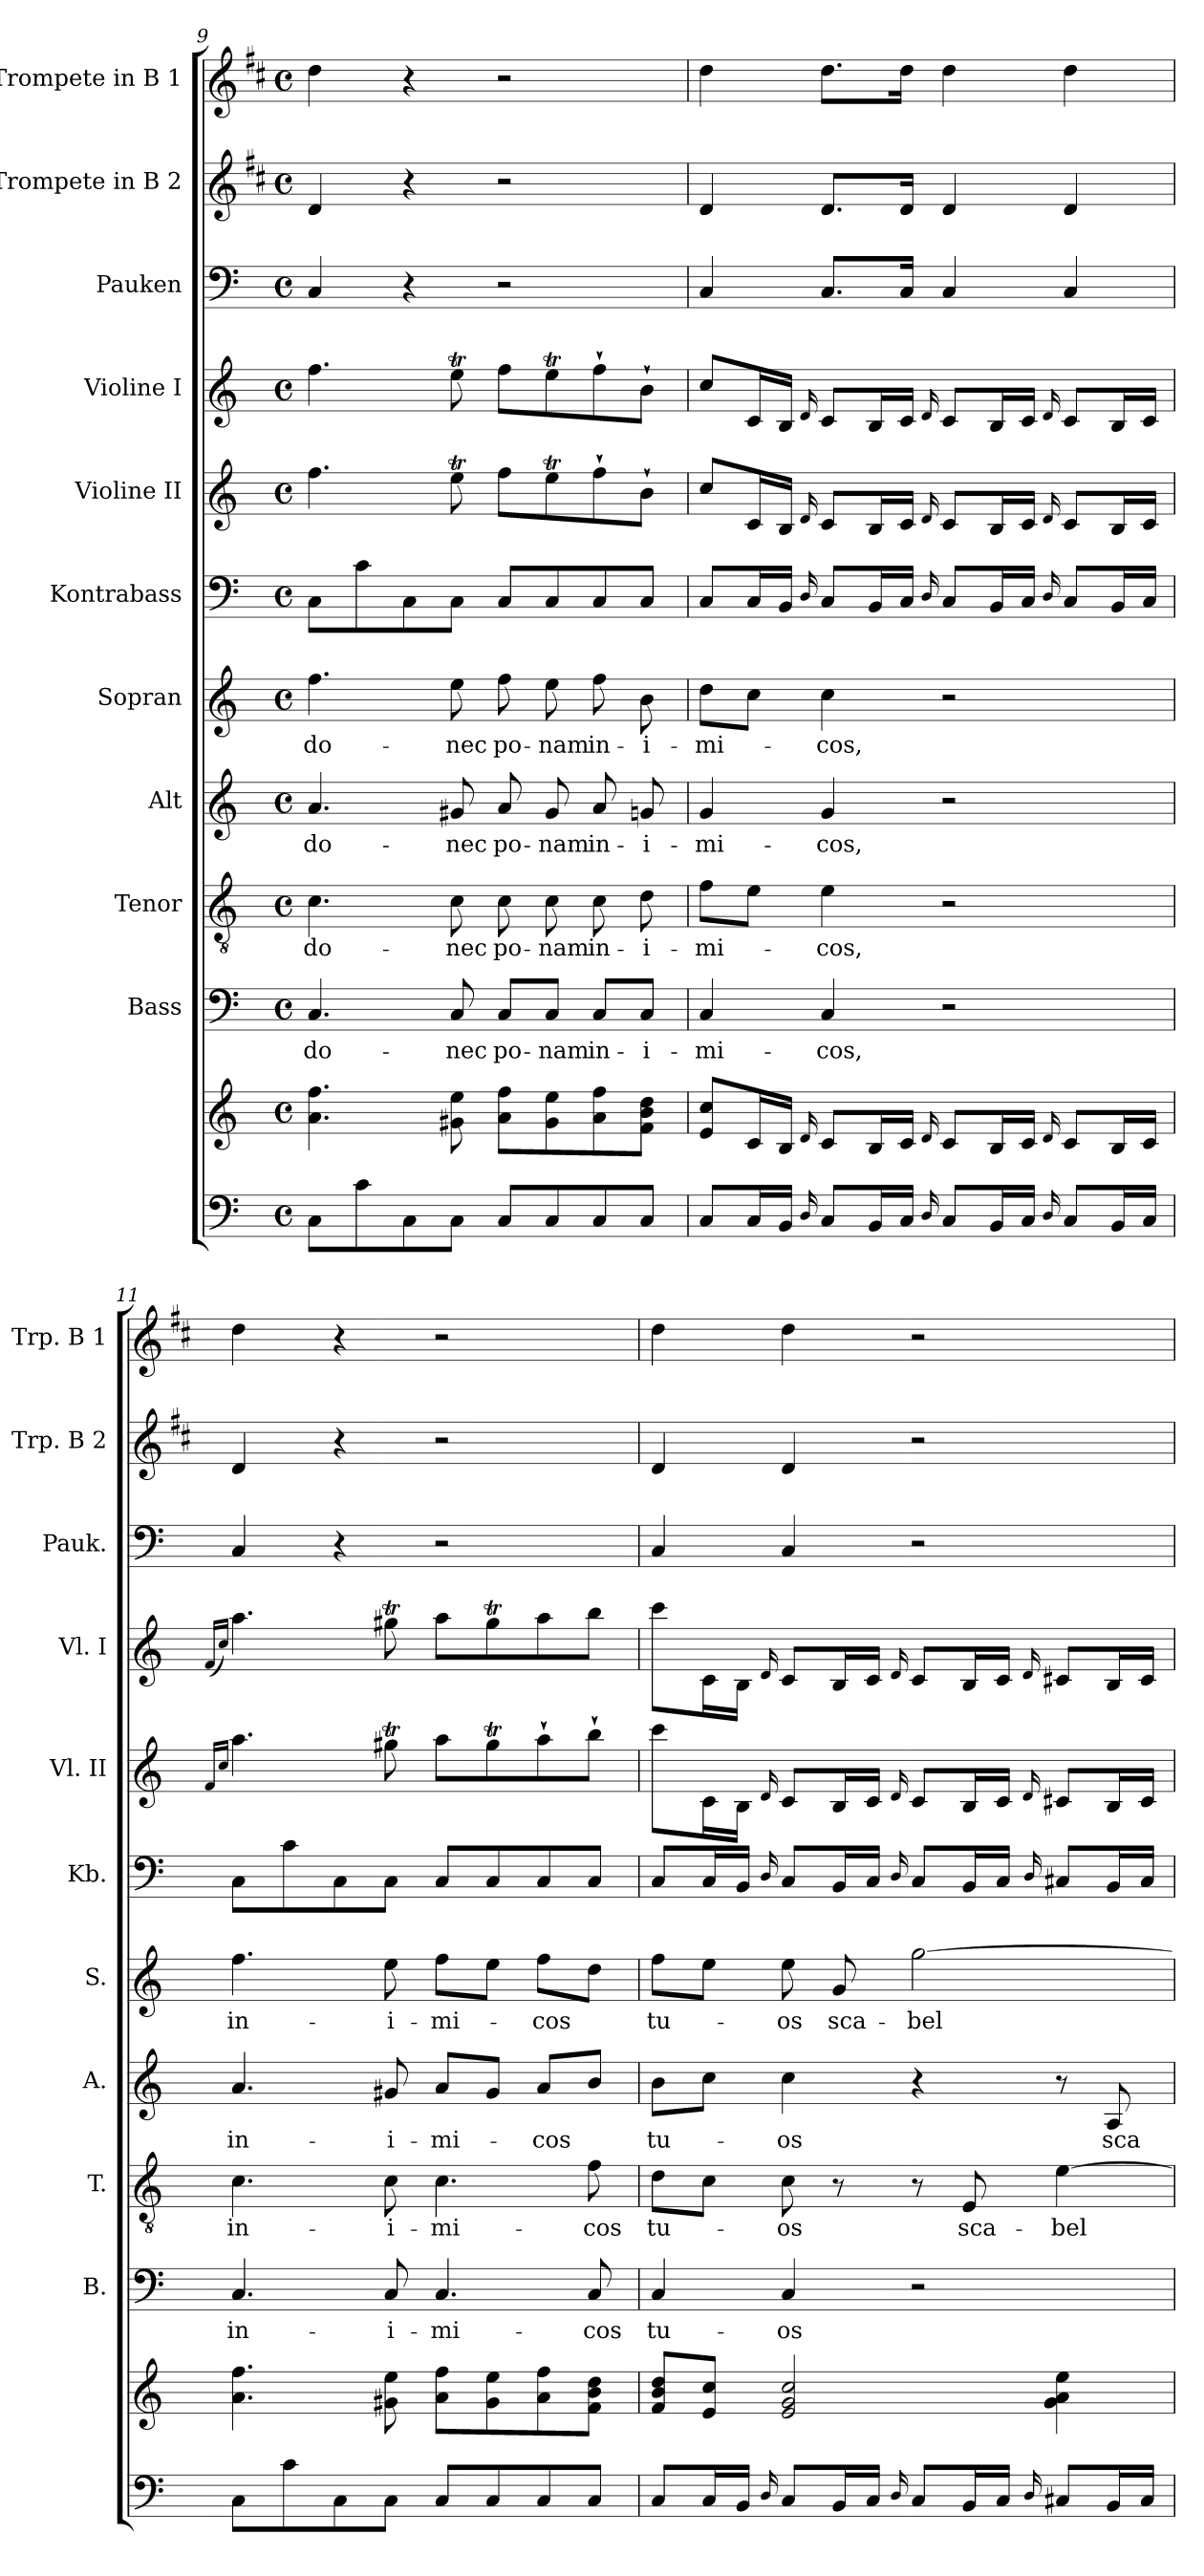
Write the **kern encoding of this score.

**kern	**kern	**kern	**text	**kern	**text	**kern	**text	**kern	**text	**kern	**kern	**kern	**kern	**kern	**kern
*part11	*part11	*part10	*part10	*part9	*part9	*part8	*part8	*part7	*part7	*part6	*part5	*part4	*part3	*part2	*part1
*staff12	*staff11	*staff10	*staff10	*staff9	*staff9	*staff8	*staff8	*staff7	*staff7	*staff6	*staff5	*staff4	*staff3	*staff2	*staff1
*	*	*I"Bass	*	*I"Tenor	*	*I"Alt	*	*I"Sopran	*	*I"Kontrabass	*I"Violine II	*I"Violine I	*I"Pauken	*I"Trompete in B 2	*I"Trompete in B 1
*	*	*I'B.	*	*I'T.	*	*I'A.	*	*I'S.	*	*I'Kb.	*I'Vl. II	*I'Vl. I	*I'Pauk.	*I'Trp. B 2	*I'Trp. B 1
*clefF4	*clefG2	*clefF4	*	*clefGv2	*	*clefG2	*	*clefG2	*	*clefF4	*clefG2	*clefG2	*clefF4	*clefG2	*clefG2
*	*	*	*	*	*	*	*	*	*	*ITrd7c12	*	*	*	*ITrd1c2	*ITrd1c2
*k[]	*k[]	*k[]	*	*k[]	*	*k[]	*	*k[]	*	*k[]	*k[]	*k[]	*k[]	*k[]	*k[]
*C:	*C:	*C:	*	*C:	*	*C:	*	*C:	*	*C:	*C:	*C:	*C:	*C:	*C:
*M4/4	*M4/4	*M4/4	*	*M4/4	*	*M4/4	*	*M4/4	*	*M4/4	*M4/4	*M4/4	*M4/4	*M4/4	*M4/4
*met(c)	*met(c)	*met(c)	*	*met(c)	*	*met(c)	*	*met(c)	*	*met(c)	*met(c)	*met(c)	*met(c)	*met(c)	*met(c)
=9	=9	=9	=9	=9	=9	=9	=9	=9	=9	=9	=9	=9	=9	=9	=9
!	!	!	!LO:LY:b	!	!LO:LY:b	!	!LO:LY:b	!	!LO:LY:b	!	!	!	!	!	!
8C\L	4.a\ 4.ff\	4.C/	do-	4.c\	do-	4.a/	do-	4.ff\	do-	8CC\L	4.ff\	4.ff\	4C/	4c/	4cc\
8c\	.	.	.	.	.	.	.	.	.	8C\	.	.	.	.	.
8C\	.	.	.	.	.	.	.	.	.	8CC\	.	.	4r	4r	4r
!	!	!	!LO:LY:b	!	!LO:LY:b	!	!LO:LY:b	!	!LO:LY:b	!	!	!	!	!	!
8C\J	8g#X\ 8ee\	8C/	-nec	8c\	-nec	8g#X/	-nec	8ee\	-nec	8CC\J	8eet\	8eet\	.	.	.
!	!	!	!LO:LY:b	!	!LO:LY:b	!	!LO:LY:b	!	!LO:LY:b	!	!	!	!	!	!
8C/L	8a\ 8ff\L	8C/L	po-	8c\	po-	8a/	po-	8ff\	po-	8CC/L	8ff\L	8ff\L	2r	2r	2r
!	!	!	!LO:LY:b	!	!LO:LY:b	!	!LO:LY:b	!	!LO:LY:b	!	!	!	!	!	!
8C/	8g#\ 8ee\	8C/J	-nam	8c\	-nam	8g#/	-nam	8ee\	-nam	8CC/	8eet\	8eet\	.	.	.
!	!	!	!LO:LY:b	!	!LO:LY:b	!	!LO:LY:b	!	!LO:LY:b	!	!	!	!	!	!
8C/	8a\ 8ff\	8C/L	in-	8c\	in-	8a/	in-	8ff\	in-	8CC/	8ff`>\	8ff`>\	.	.	.
!	!	!	!LO:LY:b	!	!LO:LY:b	!	!LO:LY:b	!	!LO:LY:b	!	!	!	!	!	!
8C/J	8f\ 8b\ 8dd\J	8C/J	-i-	8d\	-i-	8gn/	-i-	8b\	-i-	8CC/J	8b`>\J	8b`>\J	.	.	.
!!LO:PB:g=z
=10	=10	=10	=10	=10	=10	=10	=10	=10	=10	=10	=10	=10	=10	=10	=10
!	!	!	!LO:LY:b	!	!LO:LY:b	!	!LO:LY:b	!	!LO:LY:b	!	!	!	!	!	!
8C/L	8e/ 8cc/L	4C/	-mi-	8f\L	-mi-	4g/	-mi-	8dd\L	-mi-	8CC/L	8cc/L	8cc/L	4C/	4c/	4cc\
16C/L	16c/L	.	.	8e\J	.	.	.	8cc\J	.	16CC/L	16c/L	16c/L	.	.	.
16BB/JJ	16B/JJ	.	.	.	.	.	.	.	.	16BBB/JJ	16B/JJ	16B/JJ	.	.	.
16qqD/	16qqd/	.	.	.	.	.	.	.	.	16qqDD/	16qqd/	16qqd/	.	.	.
!	!	!	!LO:LY:b	!	!LO:LY:b	!	!LO:LY:b	!	!LO:LY:b	!	!	!	!	!	!
8C/L	8c/L	4C/	-cos,	4e\	-cos,	4g/	-cos,	4cc\	-cos,	8CC/L	8c/L	8c/L	8.C/L	8.c/L	8.cc\L
16BB/L	16B/L	.	.	.	.	.	.	.	.	16BBB/L	16B/L	16B/L	.	.	.
16C/JJ	16c/JJ	.	.	.	.	.	.	.	.	16CC/JJ	16c/JJ	16c/JJ	16C/Jk	16c/Jk	16cc\Jk
16qqD/	16qqd/	.	.	.	.	.	.	.	.	16qqDD/	16qqd/	16qqd/	.	.	.
8C/L	8c/L	2r	.	2r	.	2r	.	2r	.	8CC/L	8c/L	8c/L	4C/	4c/	4cc\
16BB/L	16B/L	.	.	.	.	.	.	.	.	16BBB/L	16B/L	16B/L	.	.	.
16C/JJ	16c/JJ	.	.	.	.	.	.	.	.	16CC/JJ	16c/JJ	16c/JJ	.	.	.
16qqD/	16qqd/	.	.	.	.	.	.	.	.	16qqDD/	16qqd/	16qqd/	.	.	.
8C/L	8c/L	.	.	.	.	.	.	.	.	8CC/L	8c/L	8c/L	4C/	4c/	4cc\
16BB/L	16B/L	.	.	.	.	.	.	.	.	16BBB/L	16B/L	16B/L	.	.	.
16C/JJ	16c/JJ	.	.	.	.	.	.	.	.	16CC/JJ	16c/JJ	16c/JJ	.	.	.
=11	=11	=11	=11	=11	=11	=11	=11	=11	=11	=11	=11	=11	=11	=11	=11
.	.	.	.	.	.	.	.	.	.	.	16qf/LL	(<16qf/LL	.	.	.
.	.	.	.	.	.	.	.	.	.	.	16qcc/JJ	16qcc/JJ)	.	.	.
!	!	!	!LO:LY:b	!	!LO:LY:b	!	!LO:LY:b	!	!LO:LY:b	!	!	!	!	!	!
8C\L	4.a\ 4.ff\	4.C/	in-	4.c\	in-	4.a/	in-	4.ff\	in-	8CC\L	4.aa\	4.aa\	4C/	4c/	4cc\
8c\	.	.	.	.	.	.	.	.	.	8C\	.	.	.	.	.
8C\	.	.	.	.	.	.	.	.	.	8CC\	.	.	4r	4r	4r
!	!	!	!LO:LY:b	!	!LO:LY:b	!	!LO:LY:b	!	!LO:LY:b	!	!	!	!	!	!
8C\J	8g#X\ 8ee\	8C/	-i-	8c\	-i-	8g#X/	-i-	8ee\	-i-	8CC\J	8gg#Xt\	8gg#Xt\	.	.	.
!	!	!	!LO:LY:b	!	!LO:LY:b	!	!LO:LY:b	!	!LO:LY:b	!	!	!	!	!	!
8C/L	8a\ 8ff\L	4.C/	-mi-	4.c\	-mi-	8a/L	-mi-	8ff\L	-mi-	8CC/L	8aa\L	8aa\L	2r	2r	2r
8C/	8g#\ 8ee\	.	.	.	.	8g#/J	.	8ee\J	.	8CC/	8gg#t\	8gg#t\	.	.	.
!	!	!	!	!	!	!	!LO:LY:b	!	!LO:LY:b	!	!	!	!	!	!
8C/	8a\ 8ff\	.	.	.	.	8a/L	-cos	8ff\L	-cos	8CC/	8aa`>\	8aa\	.	.	.
!	!	!	!LO:LY:b	!	!LO:LY:b	!	!	!	!	!	!	!	!	!	!
8C/J	8f\ 8b\ 8dd\J	8C/	-cos	8f\	-cos	8b/J	.	8dd\J	.	8CC/J	8bb`>\J	8bb\J	.	.	.
!!LO:PB:g=z
=12	=12	=12	=12	=12	=12	=12	=12	=12	=12	=12	=12	=12	=12	=12	=12
!	!	!	!LO:LY:b	!	!LO:LY:b	!	!LO:LY:b	!	!LO:LY:b	!	!	!	!	!	!
8C/L	8f/ 8b/ 8dd/L	4C/	tu-	8d\L	tu-	8b\L	tu-	8ff\L	tu-	8CC/L	8ccc\L	8ccc\L	4C/	4c/	4cc\
16C/L	8e/ 8cc/J	.	.	8c\J	.	8cc\J	.	8ee\J	.	16CC/L	16c\L	16c\L	.	.	.
16BB/JJ	.	.	.	.	.	.	.	.	.	16BBB/JJ	16B\JJ	16B\JJ	.	.	.
16qqD/	.	.	.	.	.	.	.	.	.	16qqDD/	16qqd/	16qqd/	.	.	.
!	!	!	!LO:LY:b	!	!LO:LY:b	!	!LO:LY:b	!	!LO:LY:b	!	!	!	!	!	!
8C/L	2e/ 2g/ 2cc/	4C/	-os	8c\	-os	4cc\	-os	8ee\	-os	8CC/L	8c/L	8c/L	4C/	4c/	4cc\
!	!	!	!	!	!	!	!	!	!LO:LY:b	!	!	!	!	!	!
16BB/L	.	.	.	8r	.	.	.	8g/	sca-	16BBB/L	16B/L	16B/L	.	.	.
16C/JJ	.	.	.	.	.	.	.	.	.	16CC/JJ	16c/JJ	16c/JJ	.	.	.
16qqD/	.	.	.	.	.	.	.	.	.	16qqDD/	16qqd/	16qqd/	.	.	.
!	!	!	!	!	!	!	!	!	!LO:LY:b	!	!	!	!	!	!
8C/L	.	2r	.	8r	.	4r	.	[2gg\	-bel-	8CC/L	8c/L	8c/L	2r	2r	2r
!	!	!	!	!	!LO:LY:b	!	!	!	!	!	!	!	!	!	!
16BB/L	.	.	.	8E/	sca-	.	.	.	.	16BBB/L	16B/L	16B/L	.	.	.
16C/JJ	.	.	.	.	.	.	.	.	.	16CC/JJ	16c/JJ	16c/JJ	.	.	.
16qqD/	.	.	.	.	.	.	.	.	.	16qqDD/	16qqd/	16qqd/	.	.	.
!	!	!	!	!	!LO:LY:b	!	!	!	!	!	!	!	!	!	!
8C#X/L	4g\ 4a\ 4ee\	.	.	[4e\	-bel-	8r	.	.	.	8CC#X/L	8c#X/L	8c#X/L	.	.	.
!	!	!	!	!	!	!	!LO:LY:b	!	!	!	!	!	!	!	!
16BB/L	.	.	.	.	.	8A/	sca-	.	.	16BBB/L	16B/L	16B/L	.	.	.
16C#/JJ	.	.	.	.	.	.	.	.	.	16CC#/JJ	16c#/JJ	16c#/JJ	.	.	.
=	=	=	=	=	=	=	=	=	=	=	=	=	=	=	=
*-	*-	*-	*-	*-	*-	*-	*-	*-	*-	*-	*-	*-	*-	*-	*-
